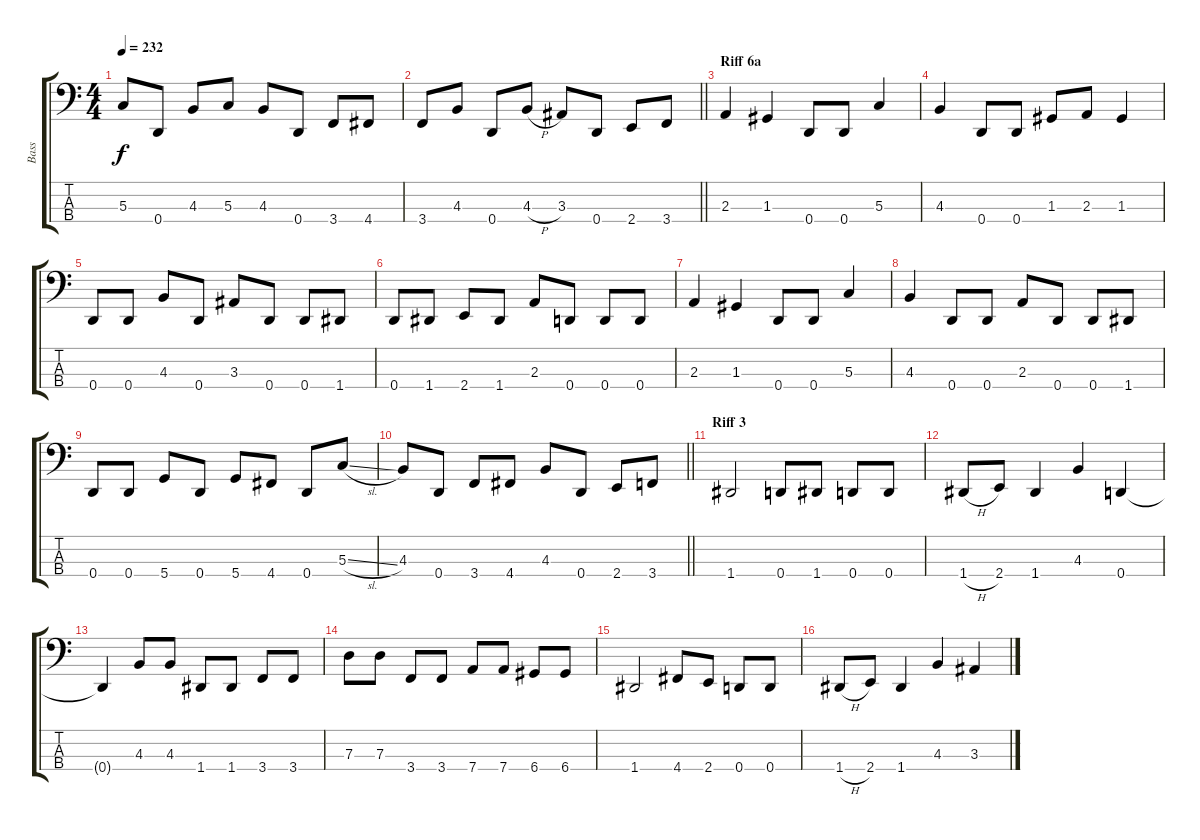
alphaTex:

\track ("Bass" "Bass") {instrument electricbassfinger}
\staff {score tabs}
\tuning (F2 C2 G1 D1) {hide}
\ts (4 4)
\tempo 232
\clef f4
\ks c
5.3.8{dy f} 0.4.8 4.3.8 5.3.8 4.3.8 0.4.8 3.4.8 4.4.8 |
\barLineRight lightlight
3.4.8 4.3.8 0.4.8 4.3{h}.8 3.3.8 0.4.8 2.4.8 3.4.8 |
\section ("" "Riff 6a")
2.3.4 1.3.4 0.4.8 0.4.8 5.3.4 |
4.3.4 0.4.8 0.4.8 1.3.8 2.3.8 1.3.4 |
0.4.8 0.4.8 4.3.8 0.4.8 3.3.8 0.4.8 0.4.8 1.4.8 |
0.4.8 1.4.8 2.4.8 1.4.8 2.3.8 0.4.8 0.4.8 0.4.8 |
2.3.4 1.3.4 0.4.8 0.4.8 5.3.4 |
4.3.4 0.4.8 0.4.8 2.3.8 0.4.8 0.4.8 1.4.8 |
0.4.8 0.4.8 5.4.8 0.4.8 5.4.8 4.4.8 0.4.8 5.3{sl}.8 |
\barLineRight lightlight
4.3.8 0.4.8 3.4.8 4.4.8 4.3.8 0.4.8 2.4.8 3.4.8 |
\section ("" "Riff 3")
1.4.2 0.4.8 1.4.8 0.4.8 0.4.8 |
1.4{h}.8 2.4.8 1.4.4 4.3.4 0.4.4 |
0.4{t}.4 4.3.8 4.3.8 1.4.8 1.4.8 3.4.8 3.4.8 |
7.3.8 7.3.8 3.4.8 3.4.8 7.4.8 7.4.8 6.4.8 6.4.8 |
1.4.2 4.4.8 2.4.8 0.4.8 0.4.8 |
1.4{h}.8 2.4.8 1.4.4 4.3.4 3.3.4
